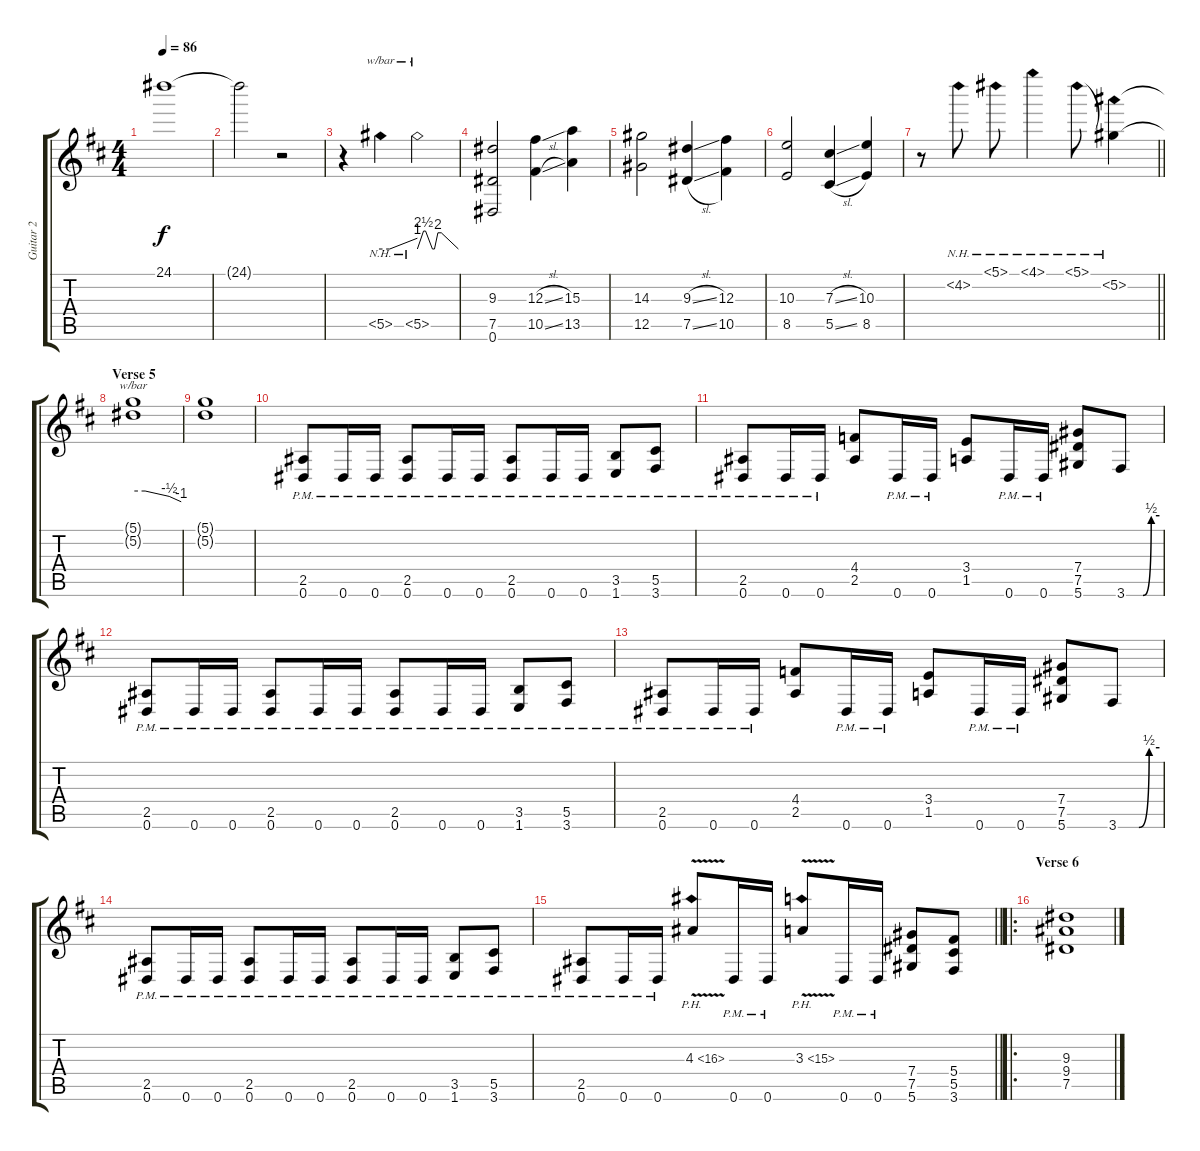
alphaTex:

\track ("Guitar 2" "Guitar 2") {instrument distortionguitar}
\staff {score tabs}
\tuning (Eb4 Bb3 Gb3 Db3 Ab2 Eb2) {hide}
\ts (4 4)
\tempo 86
\clef g2
\ks bminor
24.1{t}.1{dy f} |
24.1{t}.2 r.2 |
r.4 5.5{nh}.4{tbe (custom default 0 0 15 0 60 4)} 5.5{nh}.2{tbe (custom default 0 0 9 10 12 10 22 0 25 0 30 8 35 8 60 0)} |
(9.3 7.5 0.6).2 (12.3{sl} 10.5{sl}).4 (15.3 13.5).4 |
(14.3 12.5).2 (9.3{sl} 7.5{sl}).4 (12.3 10.5).4 |
(10.3 8.5).2 (7.3{sl} 5.5{sl}).4 (10.3 8.5).4 |
\barLineRight lightlight
r.8 4.2{nh}.8 5.1{nh}.8 4.1{nh}.4 5.1{nh}.8 (5.1{t} 5.2{nh}).4 |
\section ("" "Verse 5")
(5.1{t} 5.2{t}).1{tbe (custom default 0 0 15 0 45 -2 60 -4)} |
(5.1{t} 5.2{t}).1 |
(2.5{pm} 0.6{pm}).8 0.6{pm}.16 0.6{pm}.16 (2.5{pm} 0.6{pm}).8 0.6{pm}.16 0.6{pm}.16 (2.5{pm} 0.6{pm}).8 0.6{pm}.16 0.6{pm}.16 (3.5{pm} 1.6{pm}).8 (5.5{pm} 3.6{pm}).8 |
(2.5{pm} 0.6{pm}).8 0.6{pm}.16 0.6{pm}.16 (4.4 2.5).8 0.6{pm}.16 0.6{pm}.16 (3.4 1.5).8 0.6{pm}.16 0.6{pm}.16 (7.4 7.5 5.6).8 3.6{be (custom 0 0 30 0 45 2 60 2)}.8 |
(2.5{pm} 0.6{pm}).8 0.6{pm}.16 0.6{pm}.16 (2.5{pm} 0.6{pm}).8 0.6{pm}.16 0.6{pm}.16 (2.5{pm} 0.6{pm}).8 0.6{pm}.16 0.6{pm}.16 (3.5{pm} 1.6{pm}).8 (5.5{pm} 3.6{pm}).8 |
(2.5{pm} 0.6{pm}).8 0.6{pm}.16 0.6{pm}.16 (4.4 2.5).8 0.6{pm}.16 0.6{pm}.16 (3.4 1.5).8 0.6{pm}.16 0.6{pm}.16 (7.4 7.5 5.6).8 3.6{be (custom 0 0 30 0 45 2 60 2)}.8 |
(2.5{pm} 0.6{pm}).8 0.6{pm}.16 0.6{pm}.16 (2.5{pm} 0.6{pm}).8 0.6{pm}.16 0.6{pm}.16 (2.5{pm} 0.6{pm}).8 0.6{pm}.16 0.6{pm}.16 (3.5{pm} 1.6{pm}).8 (5.5{pm} 3.6{pm}).8 |
\barLineRight lightlight
(2.5{pm} 0.6{pm}).8 0.6{pm}.16 0.6{pm}.16 4.3{ph 12 v}.8 0.6{pm}.16 0.6{pm}.16 3.3{ph 12 v}.8 0.6{pm}.16 0.6{pm}.16 (7.4 7.5 5.6).8 (5.4 5.5 3.6).8 |
\ro
\section ("" "Verse 6")
(9.3 9.4 7.5).1
